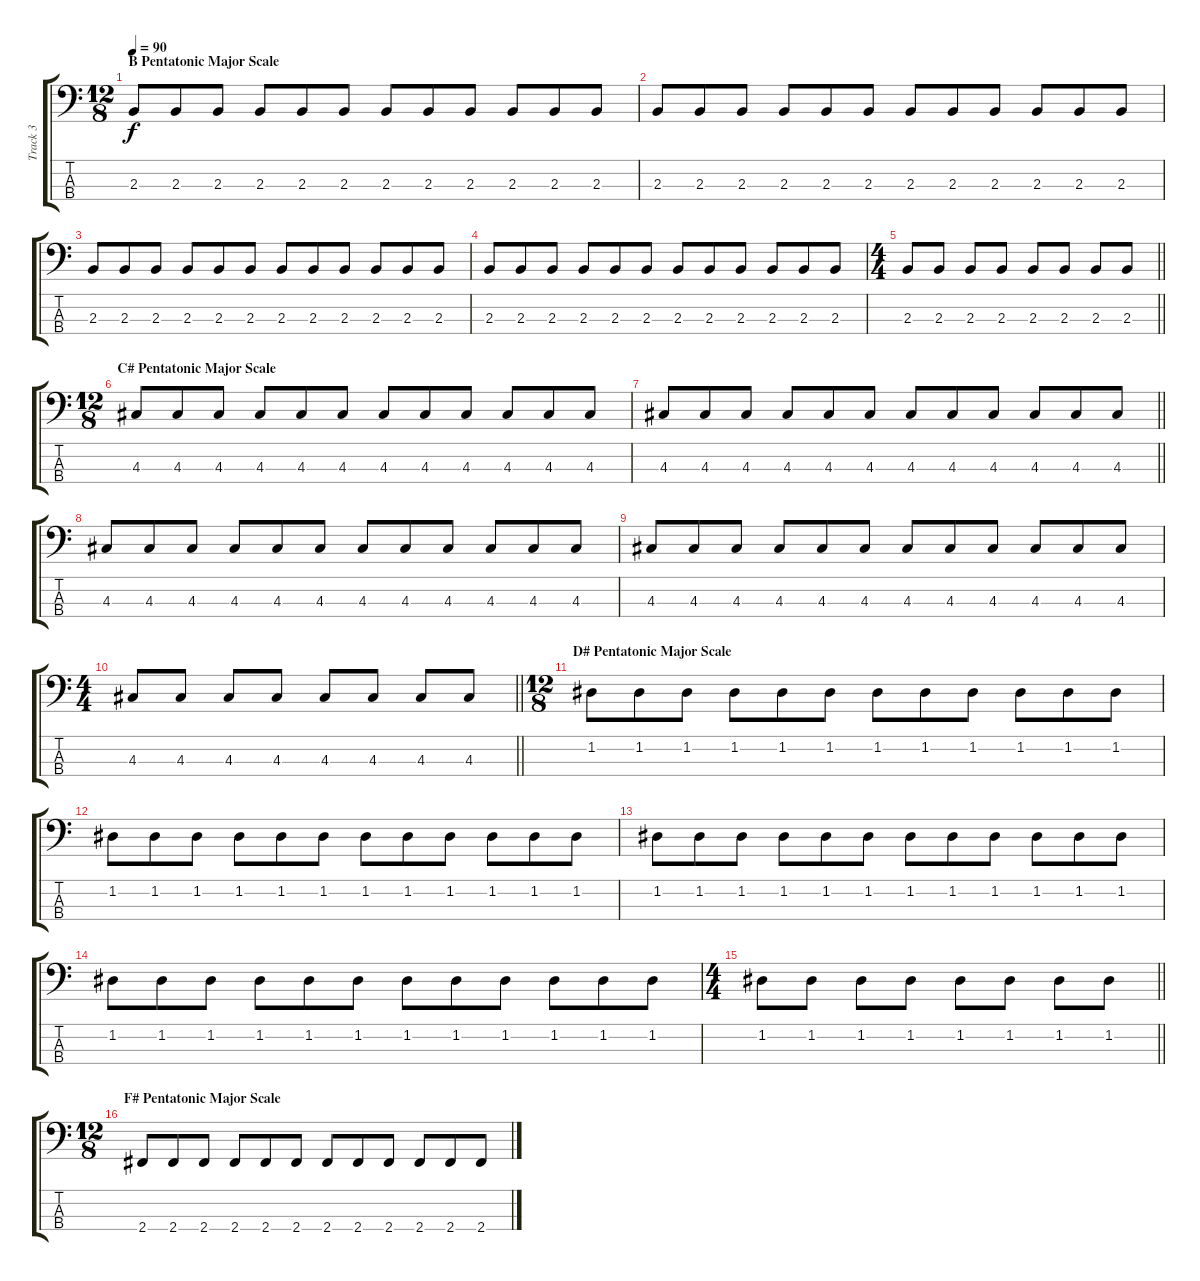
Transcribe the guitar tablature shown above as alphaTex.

\track ("Track 3" "Track 3") {instrument electricbassfinger}
\staff {score tabs}
\tuning (G2 D2 A1 E1) {hide}
\ts (12 8)
\section ("" "B Pentatonic Major Scale")
\tempo 90
\clef f4
\ks c
2.3.8{dy f} 2.3.8 2.3.8 2.3.8 2.3.8 2.3.8 2.3.8 2.3.8 2.3.8 2.3.8 2.3.8 2.3.8 |
2.3.8 2.3.8 2.3.8 2.3.8 2.3.8 2.3.8 2.3.8 2.3.8 2.3.8 2.3.8 2.3.8 2.3.8 |
2.3.8 2.3.8 2.3.8 2.3.8 2.3.8 2.3.8 2.3.8 2.3.8 2.3.8 2.3.8 2.3.8 2.3.8 |
2.3.8 2.3.8 2.3.8 2.3.8 2.3.8 2.3.8 2.3.8 2.3.8 2.3.8 2.3.8 2.3.8 2.3.8 |
\ts (4 4)
\barLineRight lightlight
2.3.8 2.3.8 2.3.8 2.3.8 2.3.8 2.3.8 2.3.8 2.3.8 |
\ts (12 8)
\section ("" "C# Pentatonic Major Scale")
4.3.8 4.3.8 4.3.8 4.3.8 4.3.8 4.3.8 4.3.8 4.3.8 4.3.8 4.3.8 4.3.8 4.3.8 |
\barLineRight lightlight
4.3.8 4.3.8 4.3.8 4.3.8 4.3.8 4.3.8 4.3.8 4.3.8 4.3.8 4.3.8 4.3.8 4.3.8 |
4.3.8 4.3.8 4.3.8 4.3.8 4.3.8 4.3.8 4.3.8 4.3.8 4.3.8 4.3.8 4.3.8 4.3.8 |
4.3.8 4.3.8 4.3.8 4.3.8 4.3.8 4.3.8 4.3.8 4.3.8 4.3.8 4.3.8 4.3.8 4.3.8 |
\ts (4 4)
\barLineRight lightlight
4.3.8 4.3.8 4.3.8 4.3.8 4.3.8 4.3.8 4.3.8 4.3.8 |
\ts (12 8)
\section ("" "D# Pentatonic Major Scale")
1.2.8 1.2.8 1.2.8 1.2.8 1.2.8 1.2.8 1.2.8 1.2.8 1.2.8 1.2.8 1.2.8 1.2.8 |
1.2.8 1.2.8 1.2.8 1.2.8 1.2.8 1.2.8 1.2.8 1.2.8 1.2.8 1.2.8 1.2.8 1.2.8 |
1.2.8 1.2.8 1.2.8 1.2.8 1.2.8 1.2.8 1.2.8 1.2.8 1.2.8 1.2.8 1.2.8 1.2.8 |
1.2.8 1.2.8 1.2.8 1.2.8 1.2.8 1.2.8 1.2.8 1.2.8 1.2.8 1.2.8 1.2.8 1.2.8 |
\ts (4 4)
\barLineRight lightlight
1.2.8 1.2.8 1.2.8 1.2.8 1.2.8 1.2.8 1.2.8 1.2.8 |
\ts (12 8)
\section ("" "F# Pentatonic Major Scale")
2.4.8 2.4.8 2.4.8 2.4.8 2.4.8 2.4.8 2.4.8 2.4.8 2.4.8 2.4.8 2.4.8 2.4.8
